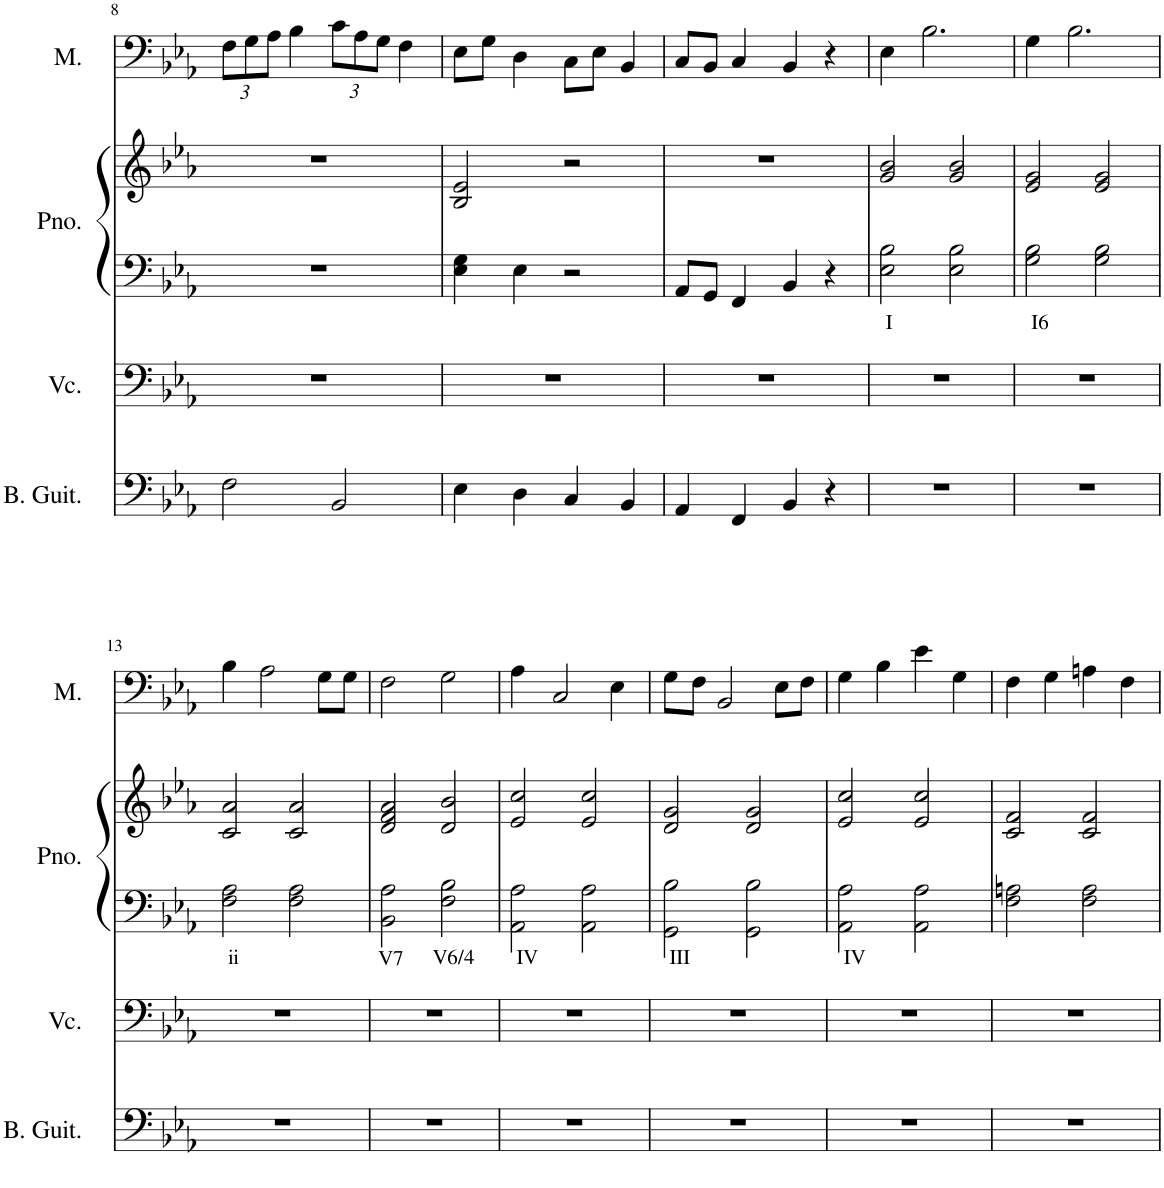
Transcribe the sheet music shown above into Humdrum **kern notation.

**kern	**kern	**kern	**kern	**kern
*part4	*part3	*part2	*part2	*part1
*staff5	*staff4	*staff3	*staff2	*staff1
*I"Bass Guitar	*I"Violoncello	*I"Piano	*	*I"Men
*I'B. Guit.	*I'Vc.	*I'Pno.	*	*I'M.
!!LO:PB:g=z
*clefF4	*clefF4	*clefF4	*clefG2	*clefF4
*Trd7c12	*	*	*	*
*k[b-e-a-]	*k[b-e-a-]	*k[b-e-a-]	*k[b-e-a-]	*k[b-e-a-]
*M4/4	*M4/4	*M4/4	*M4/4	*M4/4
*	*	*	*	*Xbrackettup
=8	=8	=8	=8	=8
2F\	1r	1r	1r	12F\L
.	.	.	.	12G\
.	.	.	.	12A-\J
.	.	.	.	4B-\
2BB-/	.	.	.	12c\L
.	.	.	.	12A-\
.	.	.	.	12G\J
.	.	.	.	4F\
=9	=9	=9	=9	=9
4E-\	1r	4E-\ 4G\	2B-/ 2e-/	8E-\L
.	.	.	.	8G\J
4D\	.	4E-\	.	4D\
4C/	.	2r	2r	8C\L
.	.	.	.	8E-\J
4BB-/	.	.	.	4BB-/
=10	=10	=10	=10	=10
4AA-/	1r	8AA-/L	1r	8C/L
.	.	8GG/J	.	8BB-/J
4FF/	.	4FF/	.	4C/
4BB-/	.	4BB-/	.	4BB-/
4r	.	4r	.	4r
=11	=11	=11	=11	=11
!	!	!LO:TX:b:t=I	!	!
1r	1r	2E-\ 2B-\	2g/ 2b-/	4E-\
.	.	.	.	2.B-\
.	.	2E-\ 2B-\	2g/ 2b-/	.
=12	=12	=12	=12	=12
!	!	!LO:TX:b:t=I6	!	!
1r	1r	2G\ 2B-\	2e-/ 2g/	4G\
.	.	.	.	2.B-\
.	.	2G\ 2B-\	2e-/ 2g/	.
!!LO:LB:g=z
=13	=13	=13	=13	=13
!	!	!LO:TX:b:t=ii	!	!
1r	1r	2F\ 2A-\	2c/ 2a-/	4B-\
.	.	.	.	2A-\
.	.	2F\ 2A-\	2c/ 2a-/	.
.	.	.	.	8G\L
.	.	.	.	8G\J
=14	=14	=14	=14	=14
!	!	!LO:TX:b:t=V7	!	!
1r	1r	2BB-\ 2A-\	2d/ 2f/ 2a-/	2F\
!	!	!LO:TX:b:t=V6/4	!	!
.	.	2F\ 2B-\	2d/ 2b-/	2G\
=15	=15	=15	=15	=15
!	!	!LO:TX:b:t=IV	!	!
1r	1r	2AA-\ 2A-\	2e-/ 2cc/	4A-\
.	.	.	.	2C/
.	.	2AA-\ 2A-\	2e-/ 2cc/	.
.	.	.	.	4E-\
=16	=16	=16	=16	=16
!	!	!LO:TX:b:t=III	!	!
1r	1r	2GG\ 2B-\	2d/ 2g/	8G\L
.	.	.	.	8F\J
.	.	.	.	2BB-/
.	.	2GG\ 2B-\	2d/ 2g/	.
.	.	.	.	8E-\L
.	.	.	.	8F\J
=17	=17	=17	=17	=17
!	!	!LO:TX:b:t=IV	!	!
1r	1r	2AA-\ 2A-\	2e-/ 2cc/	4G\
.	.	.	.	4B-\
.	.	2AA-\ 2A-\	2e-/ 2cc/	4e-\
.	.	.	.	4G\
=18	=18	=18	=18	=18
1r	1r	2F\ 2An\	2c/ 2f/	4F\
.	.	.	.	4G\
.	.	2F\ 2A\	2c/ 2f/	4An\
.	.	.	.	4F\
=	=	=	=	=
*-	*-	*-	*-	*-
